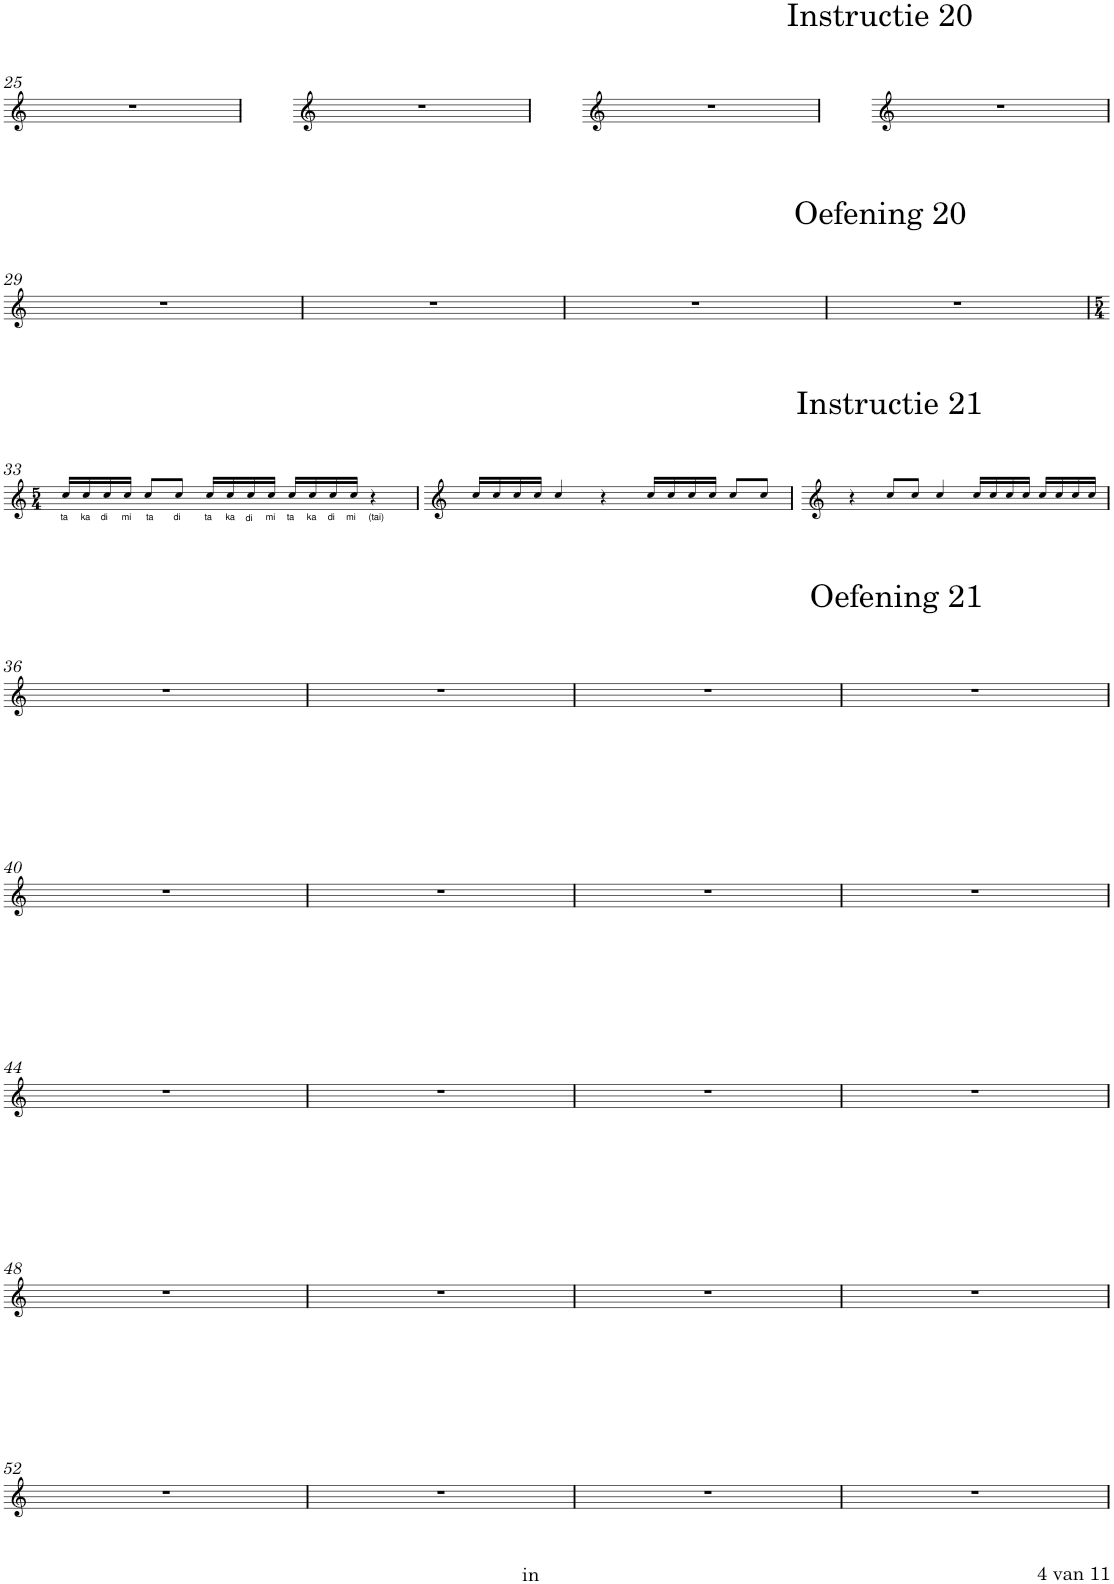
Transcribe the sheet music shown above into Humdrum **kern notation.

**kern
*part1
*staff1
*I"Piano
*I'Pno.
!!LO:PB:g=z
*clefG2
*k[]
*M4/4
=25
!LO:TX:a:t=Instructie 20
1r
=26
1r
=27
1r
=28
1r
!!LO:LB:g=z
=29
!LO:TX:a:t=Oefening 20
1r
=30
1r
=31
1r
=32
1r
!!LO:LB:g=z
=33
*M5/4
!LO:TX:a:t=Instructie 21
!LO:TX:b:t=ta
16cc/LL
!LO:TX:b:t=ka
16cc/
!LO:TX:b:t=di
16cc/
!LO:TX:b:t=mi
16cc/JJ
!LO:TX:b:t=ta
8cc/L
!LO:TX:b:t=di
8cc/J
!LO:TX:b:t=ta
16cc/LL
!LO:TX:b:t=ka
16cc/
!LO:TX:b:t=di
16cc/
!LO:TX:b:t=mi
16cc/JJ
!LO:TX:b:t=ta
16cc/LL
!LO:TX:b:t=ka
16cc/
!LO:TX:b:t=di
16cc/
!LO:TX:b:t=mi
16cc/JJ
!LO:TX:b:t=(tai)
4r
=34
16cc/LL
16cc/
16cc/
16cc/JJ
4cc/
4r
16cc/LL
16cc/
16cc/
16cc/JJ
8cc/L
8cc/J
=35
4r
8cc/L
8cc/J
4cc/
16cc/LL
16cc/
16cc/
16cc/JJ
16cc/LL
16cc/
16cc/
16cc/JJ
!!LO:LB:g=z
=36
!LO:TX:a:t=Oefening 21
4%5r
=37
4%5r
=38
4%5r
=39
4%5r
!!LO:LB:g=z
=40
4%5r
=41
4%5r
=42
4%5r
=43
4%5r
!!LO:LB:g=z
=44
4%5r
=45
4%5r
=46
4%5r
=47
4%5r
!!LO:LB:g=z
=48
4%5r
=49
4%5r
=50
4%5r
=51
4%5r
!!LO:LB:g=z
=52
4%5r
=53
4%5r
=54
4%5r
=55
4%5r
=
*-
